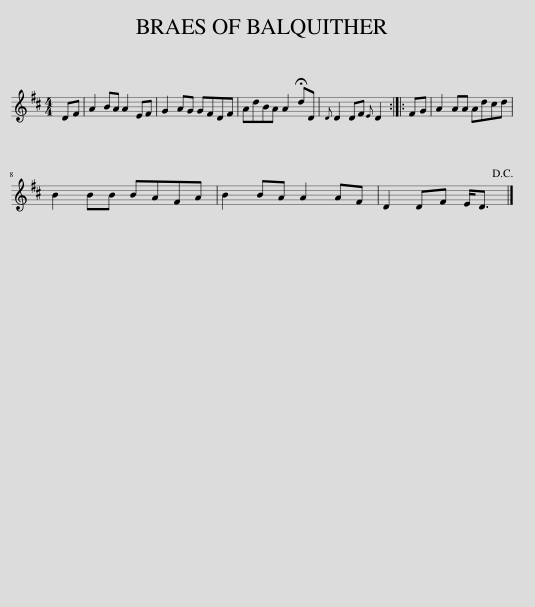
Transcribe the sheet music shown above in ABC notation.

X:1
L:1/8
M:4/4
I:linebreak $
K:D
V:1 treble
V:1
 DF | A2 BA A2 EF | G2 AG GFDF | AdBA A2 !fermata!dD |{D} D2 DF{E} D2 :: %5
 FG | A2 AA Adcd |$ B2 BB BAFA | B2 BA A2 AF | D2 DF E<D!D.C.! |] %10
